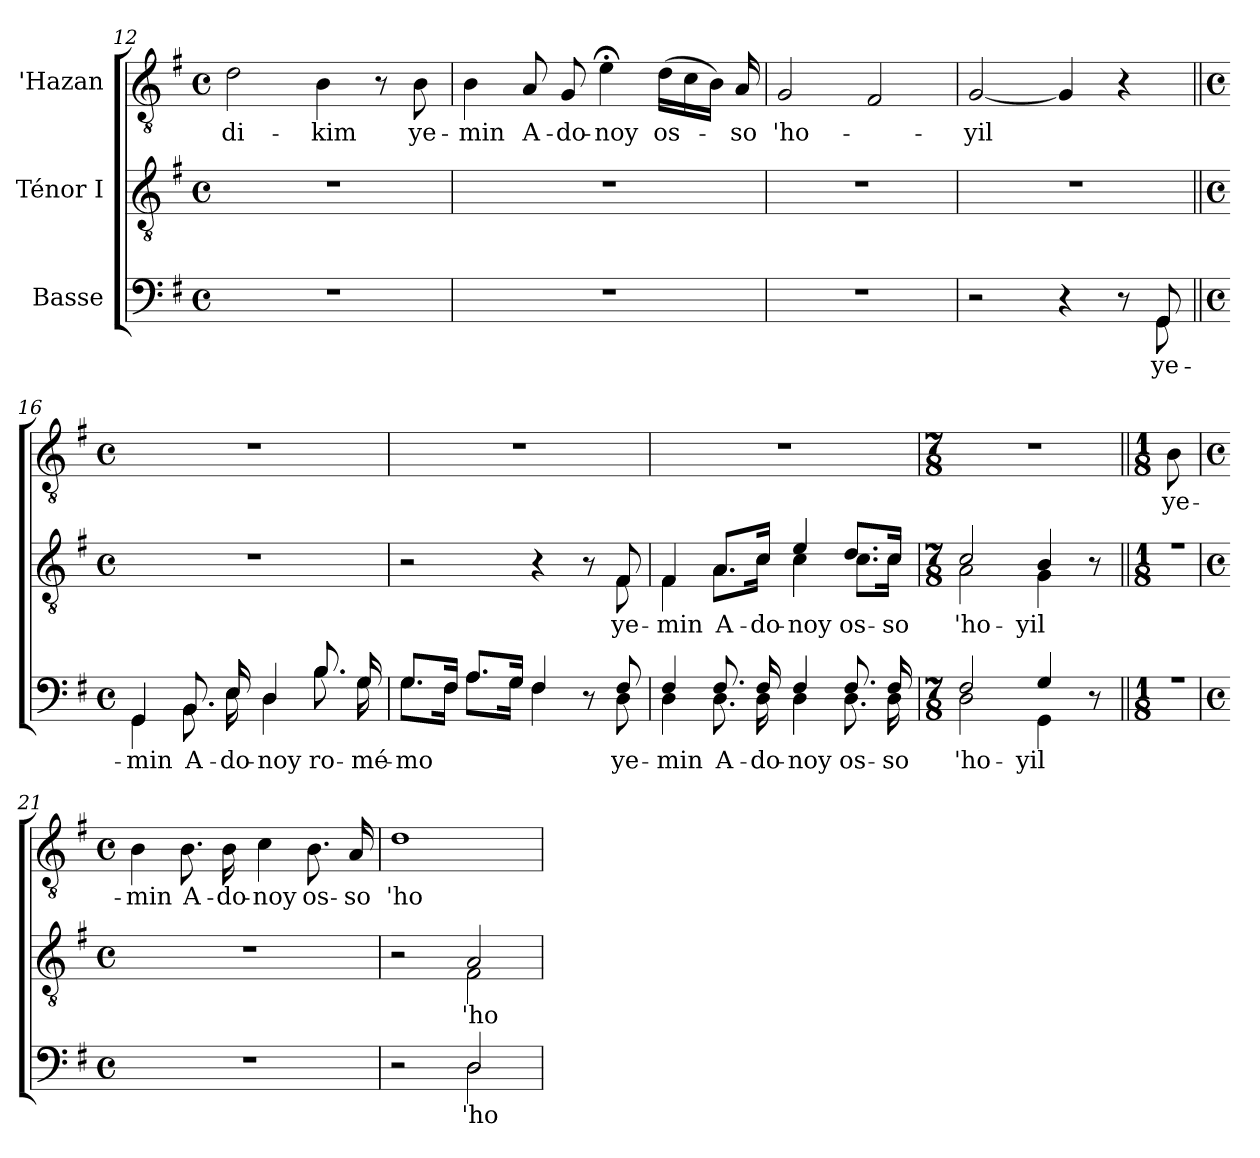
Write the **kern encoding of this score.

**kern	**text	**kern	**text	**kern	**text
*part3	*part3	*part2	*part2	*part1	*part1
*staff3	*staff3	*staff2	*staff2	*staff1	*staff1
*I"Basse	*	*I"Ténor I	*	*I"'Hazan	*
*	*	*	*	*I''H.	*
*clefF4	*	*clefGv2	*	*clefGv2	*
*	*	*ITrd7c12	*	*ITrd7c12	*
*k[f#]	*	*k[f#]	*	*k[f#]	*
*G:	*	*G:	*	*G:	*
*M4/4	*	*M4/4	*	*M4/4	*
*met(c)	*	*met(c)	*	*met(c)	*
=12	=12	=12	=12	=12	=12
!	!	!	!	!	!LO:LY:b:color=#000000
1r	.	1r	.	2Di\	-di-
!	!	!	!	!	!LO:LY:b:color=#000000
.	.	.	.	4BBi\	-kim
.	.	.	.	8r	.
!	!	!	!	!	!LO:LY:b:color=#000000
.	.	.	.	8BBi\	ye-
=13	=13	=13	=13	=13	=13
!	!	!	!	!	!LO:LY:b:color=#000000
1r	.	1r	.	4BBi\	-min
!	!	!	!	!	!LO:LY:b:color=#000000
.	.	.	.	8AAi/	A-
!	!	!	!	!	!LO:LY:b:color=#000000
.	.	.	.	8GGi/	-do-
!	!	!	!	!	!LO:LY:b:color=#000000
.	.	.	.	4E;i\	-noy
!	!	!	!	!	!LO:LY:b:color=#000000
.	.	.	.	(16Di\LL	os-
.	.	.	.	16Ci\	.
.	.	.	.	16BBi\JJ)	.
!	!	!	!	!	!LO:LY:b:color=#000000
.	.	.	.	16AAi/	-so
=14	=14	=14	=14	=14	=14
!	!	!	!	!	!LO:LY:b:color=#000000
1r	.	1r	.	2GGi/	'ho-
.	.	.	.	2FF#i/	.
!!LO:LB:g=z
=15	=15	=15	=15	=15	=15
*^	*	*	*	*	*
!	!	!	!	!	!	!LO:LY:b:color=#000000
2r	2ryy	.	1r	.	[<2GGi/	-yil
4r	4ryy	.	.	.	4GGi/]	.
8r	8ryy	.	.	.	4r	.
!	!	!LO:LY:b:color=#000000	!	!	!	!
8GGi/	8GGi\	ye-	.	.	.	.
=16||	=16||	=16||	=16||	=16||	=16||	=16||
*M4/4	*	*	*M4/4	*	*M4/4	*
*met(c)	*	*	*met(c)	*	*met(c)	*
!	!	!LO:LY:b:color=#000000	!	!	!	!
4GGi/	4GGi\	-min	1r	.	1r	.
!	!	!LO:LY:b:color=#000000	!	!	!	!
8.BBi/	8.BBi\	A-	.	.	.	.
!	!	!LO:LY:b:color=#000000	!	!	!	!
16Ei/	16Ei\	-do-	.	.	.	.
!	!	!LO:LY:b:color=#000000	!	!	!	!
4Di/	4Di\	-noy	.	.	.	.
!	!	!LO:LY:b:color=#000000	!	!	!	!
8.Bi/	8.Bi\	ro-	.	.	.	.
!	!	!LO:LY:b:color=#000000	!	!	!	!
16Gi/	16Gi\	-mé-	.	.	.	.
=17	=17	=17	=17	=17	=17	=17
!	!	!LO:LY:b:color=#000000	!	!	!	!
*	*	*	*^	*	*	*
8.Gi/L	8.Gi\L	-mo	2r	2ryy	.	1r	.
16F#i/Jk	16F#i\Jk	.	.	.	.	.	.
8.Ai/L	8.Ai\L	.	.	.	.	.	.
16Gi/Jk	16Gi\Jk	.	.	.	.	.	.
4F#i/	4F#i\	.	4r	4ryy	.	.	.
8r	8ryy	.	8r	8ryy	.	.	.
!	!	!LO:LY:b:color=#000000	!	!	!	!	!
!	!	!	!	!	!LO:LY:b:color=#000000	!	!
8F#i/	8Di\	ye-	8FF#i/	8FF#i\	ye-	.	.
=18	=18	=18	=18	=18	=18	=18	=18
!	!	!LO:LY:b:color=#000000	!	!	!	!	!
!	!	!	!	!	!LO:LY:b:color=#000000	!	!
4F#i/	4Di\	-min	4FF#i/	4FF#i\	-min	1r	.
!	!	!LO:LY:b:color=#000000	!	!	!	!	!
!	!	!	!	!	!LO:LY:b:color=#000000	!	!
8.F#i/	8.Di\	A-	8.AAi/L	8.AAi\L	A-	.	.
!	!	!LO:LY:b:color=#000000	!	!	!	!	!
!	!	!	!	!	!LO:LY:b:color=#000000	!	!
16F#i/	16Di\	-do-	16Ci/Jk	16Ci\Jk	-do-	.	.
!	!	!LO:LY:b:color=#000000	!	!	!	!	!
!	!	!	!	!	!LO:LY:b:color=#000000	!	!
4F#i/	4Di\	-noy	4Ei/	4Ci\	-noy	.	.
!	!	!LO:LY:b:color=#000000	!	!	!	!	!
!	!	!	!	!	!LO:LY:b:color=#000000	!	!
8.F#i/	8.Di\	os-	8.Di/L	8.Ci\L	os-	.	.
!	!	!LO:LY:b:color=#000000	!	!	!	!	!
!	!	!	!	!	!LO:LY:b:color=#000000	!	!
16F#i/	16Di\	-so	16Ci/Jk	16Ci\Jk	-so	.	.
=19	=19	=19	=19	=19	=19	=19	=19
*M7/8	*	*	*M7/8	*	*	*M7/8	*
!	!	!LO:LY:b:color=#000000	!	!	!	!	!
!	!	!	!	!	!LO:LY:b:color=#000000	!LO:N:vis=1	!
2F#i/	2Di\	'ho-	2Ci/	2AAi\	'ho-	2..r	.
!	!	!LO:LY:b:color=#000000	!	!	!	!	!
!	!	!	!	!	!LO:LY:b:color=#000000	!	!
4Gi/	4GGi\	-yil	4BBi/	4GGi\	-yil	.	.
8r	8ryy	.	8r	8ryy	.	.	.
!!LO:PB:g=z
=20||	=20||	=20||	=20||	=20||	=20||	=20||	=20||
*M1/8	*	*	*M1/8	*	*	*M1/8	*
!	!	!	!	!	!	!	!LO:LY:b:color=#000000
8r	8ryy	.	8r	8ryy	.	8BBi\	ye-
*v	*v	*	*	*	*	*	*
*	*	*v	*v	*	*	*
=21	=21	=21	=21	=21	=21
*M4/4	*	*M4/4	*	*M4/4	*
*met(c)	*	*met(c)	*	*met(c)	*
*^	*	*^	*	*	*
!	!	!	!	!	!	!	!LO:LY:b:color=#000000
*v	*v	*	*	*	*	*	*
*	*	*v	*v	*	*	*
1r	.	1r	.	4BBi\	-min
!	!	!	!	!	!LO:LY:b:color=#000000
.	.	.	.	8.BBi\	A-
!	!	!	!	!	!LO:LY:b:color=#000000
.	.	.	.	16BBi\	-do-
!	!	!	!	!	!LO:LY:b:color=#000000
.	.	.	.	4Ci\	-noy
!	!	!	!	!	!LO:LY:b:color=#000000
.	.	.	.	8.BBi\	os-
!	!	!	!	!	!LO:LY:b:color=#000000
.	.	.	.	16AAi/	-so
=22	=22	=22	=22	=22	=22
*^	*	*^	*	*	*
!	!	!	!	!	!	!	!LO:LY:b:color=#000000
2r	2ryy	.	2r	2ryy	.	1Di	'ho-
!	!	!LO:LY:b:color=#000000	!	!	!	!	!
!	!	!	!	!	!LO:LY:b:color=#000000	!	!
2Di/	2Di\	'ho-	2AAi/	2FF#i\	'ho-	.	.
*v	*v	*	*	*	*	*	*
*	*	*v	*v	*	*	*
=	=	=	=	=	=
*-	*-	*-	*-	*-	*-
